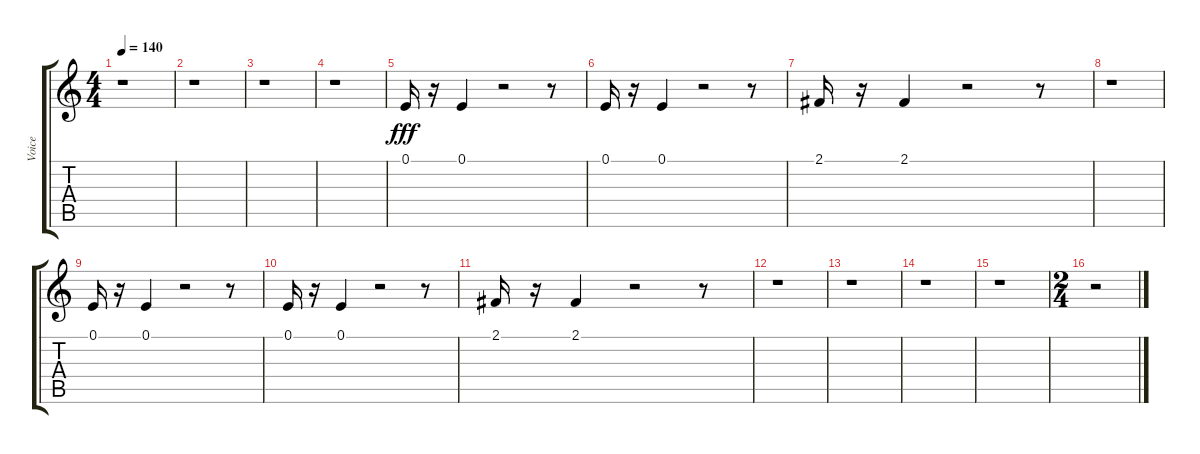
\track ("Voice" "Voice") {instrument tenorsax}
\staff {score tabs}
\tuning (E4 B3 G3 D3 A2 E2) {hide}
\ts (4 4)
\tempo 140
\clef g2
\ks c
r.1{dy fff} |
r.1 |
r.1 |
r.1 |
0.1.16 r.16 0.1.4 r.2 r.8 |
0.1.16 r.16 0.1.4 r.2 r.8 |
2.1.16 r.16 2.1.4 r.2 r.8 |
r.1 |
0.1.16 r.16 0.1.4 r.2 r.8 |
0.1.16 r.16 0.1.4 r.2 r.8 |
2.1.16 r.16 2.1.4 r.2 r.8 |
r.1 |
r.1 |
r.1 |
r.1 |
\ts (2 4)
r.2
